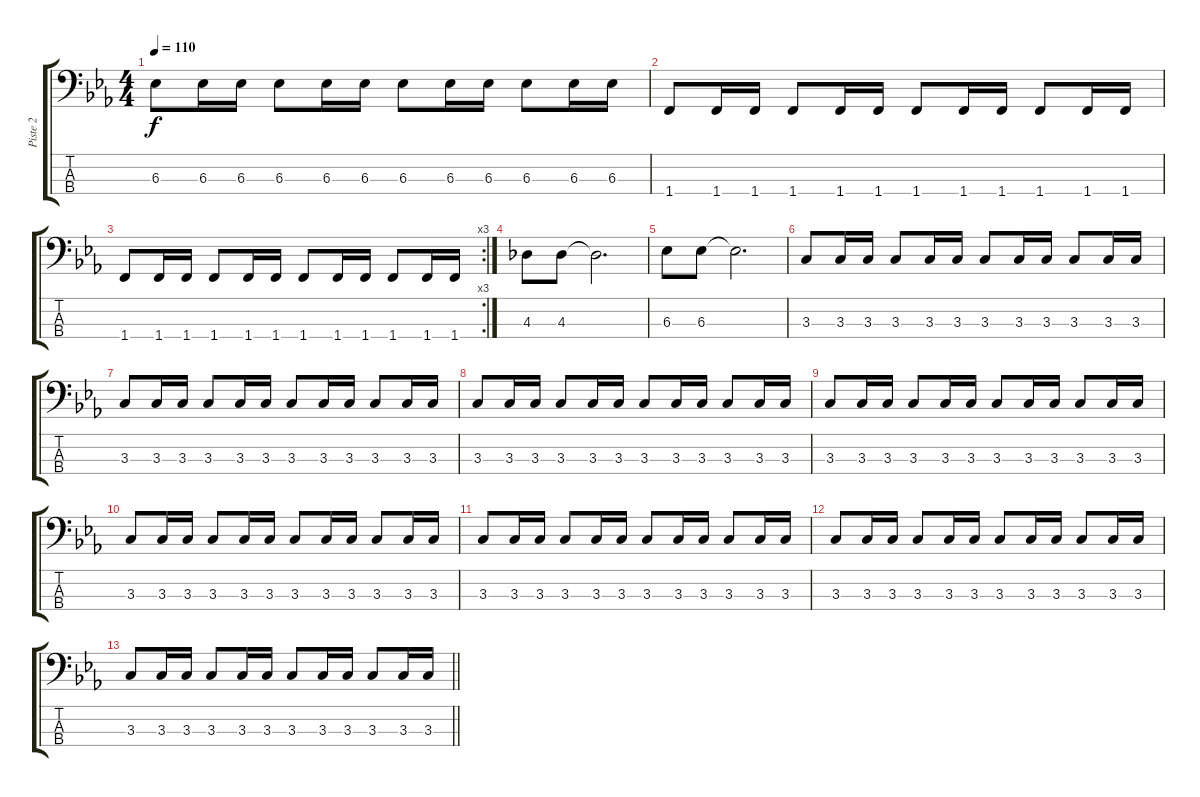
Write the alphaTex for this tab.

\track ("Piste 2" "Piste 2") {instrument electricbasspick}
\staff {score tabs}
\tuning (G2 D2 A1 E1) {hide}
\ts (4 4)
\tempo 110
\clef f4
\ks cminor
6.3.8{dy f} 6.3.16 6.3.16 6.3.8 6.3.16 6.3.16 6.3.8 6.3.16 6.3.16 6.3.8 6.3.16 6.3.16 |
1.4.8 1.4.16 1.4.16 1.4.8 1.4.16 1.4.16 1.4.8 1.4.16 1.4.16 1.4.8 1.4.16 1.4.16 |
\rc 3
1.4.8 1.4.16 1.4.16 1.4.8 1.4.16 1.4.16 1.4.8 1.4.16 1.4.16 1.4.8 1.4.16 1.4.16 |
4.3.8 4.3.8 4.3{t}.2{d} |
6.3.8 6.3.8 6.3{t}.2{d} |
3.3.8 3.3.16 3.3.16 3.3.8 3.3.16 3.3.16 3.3.8 3.3.16 3.3.16 3.3.8 3.3.16 3.3.16 |
3.3.8 3.3.16 3.3.16 3.3.8 3.3.16 3.3.16 3.3.8 3.3.16 3.3.16 3.3.8 3.3.16 3.3.16 |
3.3.8 3.3.16 3.3.16 3.3.8 3.3.16 3.3.16 3.3.8 3.3.16 3.3.16 3.3.8 3.3.16 3.3.16 |
3.3.8 3.3.16 3.3.16 3.3.8 3.3.16 3.3.16 3.3.8 3.3.16 3.3.16 3.3.8 3.3.16 3.3.16 |
3.3.8 3.3.16 3.3.16 3.3.8 3.3.16 3.3.16 3.3.8 3.3.16 3.3.16 3.3.8 3.3.16 3.3.16 |
3.3.8 3.3.16 3.3.16 3.3.8 3.3.16 3.3.16 3.3.8 3.3.16 3.3.16 3.3.8 3.3.16 3.3.16 |
3.3.8 3.3.16 3.3.16 3.3.8 3.3.16 3.3.16 3.3.8 3.3.16 3.3.16 3.3.8 3.3.16 3.3.16 |
\barLineRight lightlight
3.3.8 3.3.16 3.3.16 3.3.8 3.3.16 3.3.16 3.3.8 3.3.16 3.3.16 3.3.8 3.3.16 3.3.16
